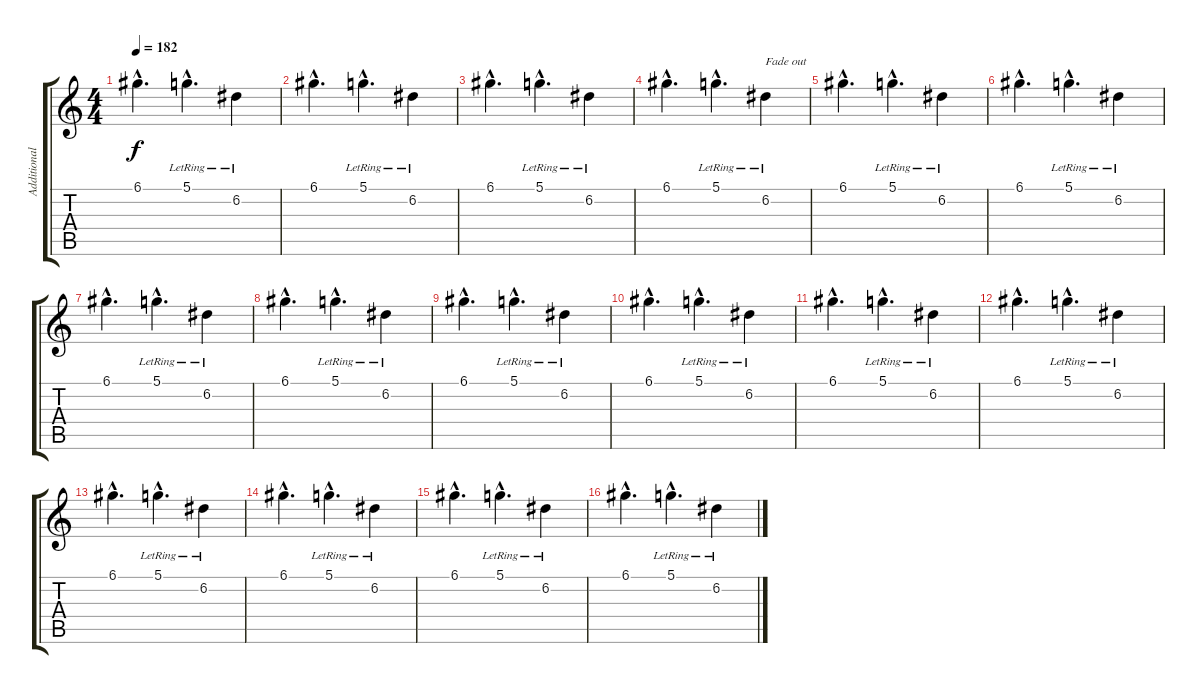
\track ("Additional Guitar 2" "Additional") {instrument electricguitarclean}
\staff {score tabs}
\tuning (D4 A3 F3 C3 G2 C2) {hide}
\ts (4 4)
\tempo 182
\clef g2
\ks c
6.1{hac}.4{d dy f} 5.1{hac lr}.4{d} 6.2{lr}.4 |
6.1{hac}.4{d} 5.1{hac lr}.4{d} 6.2{lr}.4 |
6.1{hac}.4{d} 5.1{hac lr}.4{d} 6.2{lr}.4 |
6.1{hac}.4{d} 5.1{hac lr}.4{d} 6.2{lr}.4{txt "Fade out"} |
6.1{hac}.4{d} 5.1{hac lr}.4{d} 6.2{lr}.4 |
6.1{hac}.4{d} 5.1{hac lr}.4{d} 6.2{lr}.4 |
6.1{hac}.4{d} 5.1{hac lr}.4{d} 6.2{lr}.4 |
6.1{hac}.4{d} 5.1{hac lr}.4{d} 6.2{lr}.4 |
6.1{hac}.4{d} 5.1{hac lr}.4{d} 6.2{lr}.4 |
6.1{hac}.4{d} 5.1{hac lr}.4{d} 6.2{lr}.4 |
6.1{hac}.4{d} 5.1{hac lr}.4{d} 6.2{lr}.4 |
6.1{hac}.4{d} 5.1{hac lr}.4{d} 6.2{lr}.4 |
6.1{hac}.4{d} 5.1{hac lr}.4{d} 6.2{lr}.4 |
6.1{hac}.4{d} 5.1{hac lr}.4{d} 6.2{lr}.4 |
6.1{hac}.4{d} 5.1{hac lr}.4{d} 6.2{lr}.4 |
6.1{hac}.4{d} 5.1{hac lr}.4{d} 6.2{lr}.4
